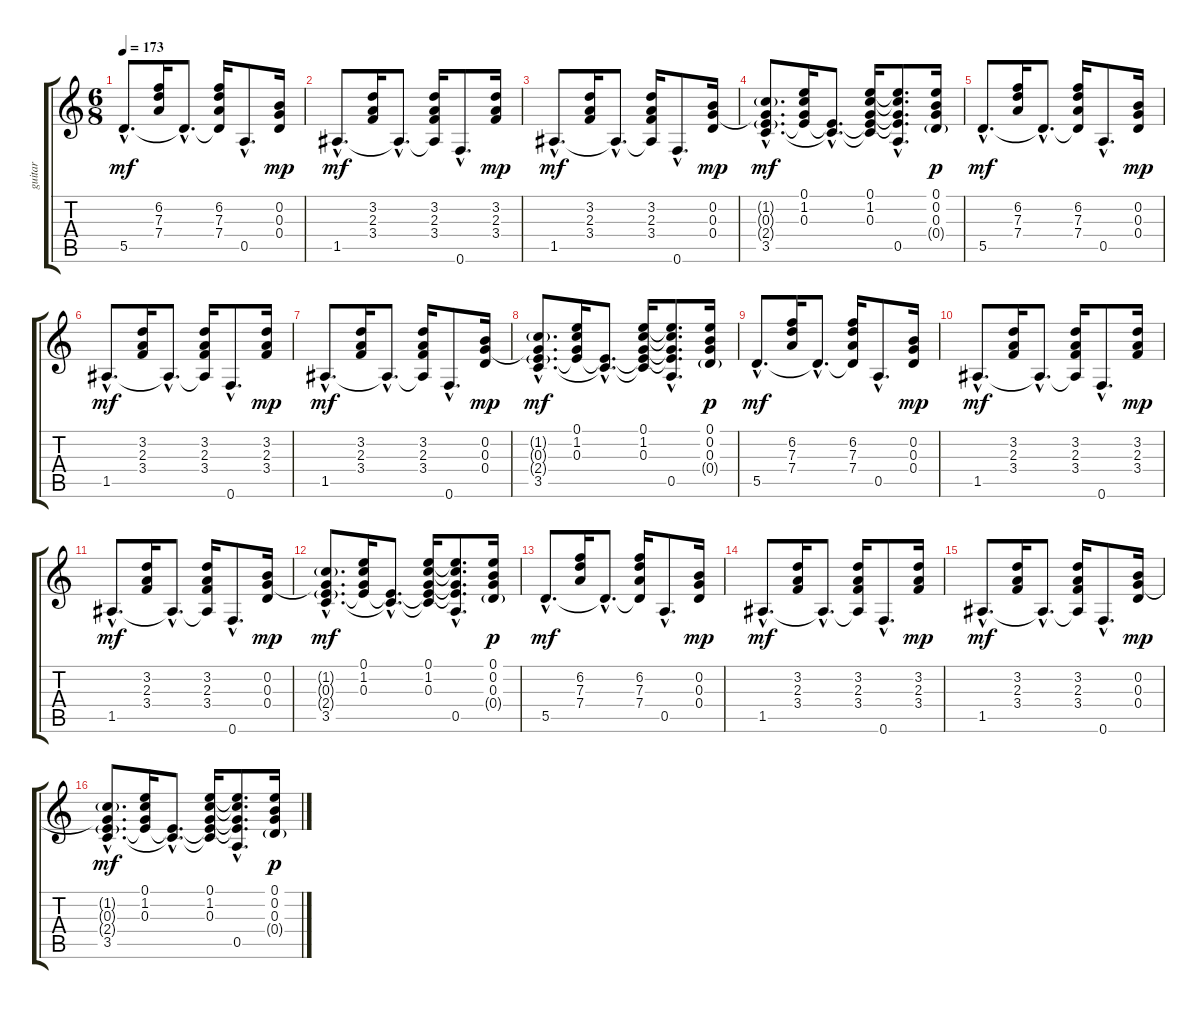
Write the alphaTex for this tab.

\track ("guitar" "guitar") {instrument acousticguitarnylon}
\staff {score tabs}
\tuning (E4 B3 G3 D3 A2 F2) {hide}
\ts (6 8)
\tempo 173
\clef g2
\ks c
5.5{hac}.8{d dy mf} (6.2 7.3 7.4).16 5.5{hac t}.8{d} (6.2 7.3 7.4 5.5{t}).16 0.5{hac}.8{d} (0.2 0.3 0.4).16{dy mp} |
1.5{hac}.8{d dy mf} (3.2 2.3 3.4).16 1.5{hac t}.8{d} (3.2 2.3 3.4 1.5{t}).16 0.6{hac}.8{d} (3.2 2.3 3.4).16{dy mp} |
1.5{hac}.8{d dy mf} (3.2 2.3 3.4).16 1.5{hac t}.8{d} (3.2 2.3 3.4 1.5{t}).16 0.6{hac}.8{d} (0.2 0.3 0.4).16{dy mp} |
(1.2{g hac} 0.3{hac t} 2.4{g hac} 3.5{hac}).8{d dy mf} (0.1 1.2 0.3 2.4{t}).16 (2.4{hac t} 3.5{hac t}).8{d} (0.1 1.2 0.3 2.4{t} 3.5{t}).16 (0.1{hac t} 1.2{hac t} 0.3{hac t} 2.4{hac t} 0.5{hac}).8{d} (0.1 0.2 0.3 0.4{g}).16{dy p} |
5.5{hac}.8{d dy mf} (6.2 7.3 7.4).16 5.5{hac t}.8{d} (6.2 7.3 7.4 5.5{t}).16 0.5{hac}.8{d} (0.2 0.3 0.4).16{dy mp} |
1.5{hac}.8{d dy mf} (3.2 2.3 3.4).16 1.5{hac t}.8{d} (3.2 2.3 3.4 1.5{t}).16 0.6{hac}.8{d} (3.2 2.3 3.4).16{dy mp} |
1.5{hac}.8{d dy mf} (3.2 2.3 3.4).16 1.5{hac t}.8{d} (3.2 2.3 3.4 1.5{t}).16 0.6{hac}.8{d} (0.2 0.3 0.4).16{dy mp} |
(1.2{g hac} 0.3{hac t} 2.4{g hac} 3.5{hac}).8{d dy mf} (0.1 1.2 0.3 2.4{t}).16 (2.4{hac t} 3.5{hac t}).8{d} (0.1 1.2 0.3 2.4{t} 3.5{t}).16 (0.1{hac t} 1.2{hac t} 0.3{hac t} 2.4{hac t} 0.5{hac}).8{d} (0.1 0.2 0.3 0.4{g}).16{dy p} |
5.5{hac}.8{d dy mf} (6.2 7.3 7.4).16 5.5{hac t}.8{d} (6.2 7.3 7.4 5.5{t}).16 0.5{hac}.8{d} (0.2 0.3 0.4).16{dy mp} |
1.5{hac}.8{d dy mf} (3.2 2.3 3.4).16 1.5{hac t}.8{d} (3.2 2.3 3.4 1.5{t}).16 0.6{hac}.8{d} (3.2 2.3 3.4).16{dy mp} |
1.5{hac}.8{d dy mf} (3.2 2.3 3.4).16 1.5{hac t}.8{d} (3.2 2.3 3.4 1.5{t}).16 0.6{hac}.8{d} (0.2 0.3 0.4).16{dy mp} |
(1.2{g hac} 0.3{hac t} 2.4{g hac} 3.5{hac}).8{d dy mf} (0.1 1.2 0.3 2.4{t}).16 (2.4{hac t} 3.5{hac t}).8{d} (0.1 1.2 0.3 2.4{t} 3.5{t}).16 (0.1{hac t} 1.2{hac t} 0.3{hac t} 2.4{hac t} 0.5{hac}).8{d} (0.1 0.2 0.3 0.4{g}).16{dy p} |
5.5{hac}.8{d dy mf} (6.2 7.3 7.4).16 5.5{hac t}.8{d} (6.2 7.3 7.4 5.5{t}).16 0.5{hac}.8{d} (0.2 0.3 0.4).16{dy mp} |
1.5{hac}.8{d dy mf} (3.2 2.3 3.4).16 1.5{hac t}.8{d} (3.2 2.3 3.4 1.5{t}).16 0.6{hac}.8{d} (3.2 2.3 3.4).16{dy mp} |
1.5{hac}.8{d dy mf} (3.2 2.3 3.4).16 1.5{hac t}.8{d} (3.2 2.3 3.4 1.5{t}).16 0.6{hac}.8{d} (0.2 0.3 0.4).16{dy mp} |
(1.2{g hac} 0.3{hac t} 2.4{g hac} 3.5{hac}).8{d dy mf} (0.1 1.2 0.3 2.4{t}).16 (2.4{hac t} 3.5{hac t}).8{d} (0.1 1.2 0.3 2.4{t} 3.5{t}).16 (0.1{hac t} 1.2{hac t} 0.3{hac t} 2.4{hac t} 0.5{hac}).8{d} (0.1 0.2 0.3 0.4{g}).16{dy p}
